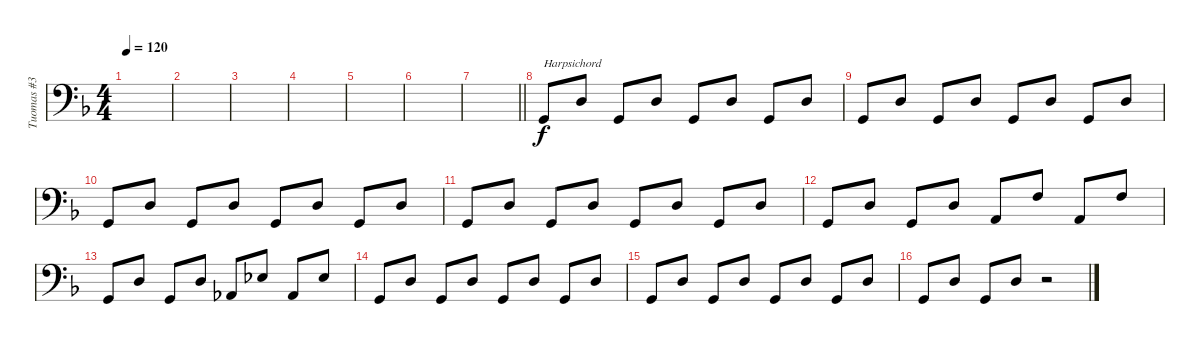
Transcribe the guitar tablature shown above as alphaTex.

\track ("Tuomas #3" "Tuomas #3") {instrument stringensemble1}
\staff {score}
\tuning (G2 D2 A1 E1 B0) {hide}
\ts (4 4)
\tempo 120
\clef f4
\ks f
|
|
|
|
|
|
\barLineRight lightlight
|
\section ("" "")
15.4.8{txt "Harpsichord" instrument harpsichord} 17.3.8 15.4.8 17.3.8 15.4.8 17.3.8 15.4.8 17.3.8 |
15.4.8 17.3.8 15.4.8 17.3.8 15.4.8 17.3.8 15.4.8 17.3.8 |
15.4.8 17.3.8 15.4.8 17.3.8 15.4.8 17.3.8 15.4.8 17.3.8 |
15.4.8 17.3.8 15.4.8 17.3.8 15.4.8 17.3.8 15.4.8 17.3.8 |
15.4.8 17.3.8 15.4.8 17.3.8 17.4.8 20.3.8 17.4.8 20.3.8 |
15.4.8 17.3.8 15.4.8 17.3.8 16.4.8 18.3.8 16.4.8 18.3.8 |
15.4.8 17.3.8 15.4.8 17.3.8 15.4.8 17.3.8 15.4.8 17.3.8 |
15.4.8 17.3.8 15.4.8 17.3.8 15.4.8 17.3.8 15.4.8 17.3.8 |
15.4.8 17.3.8 15.4.8 17.3.8 r.2
